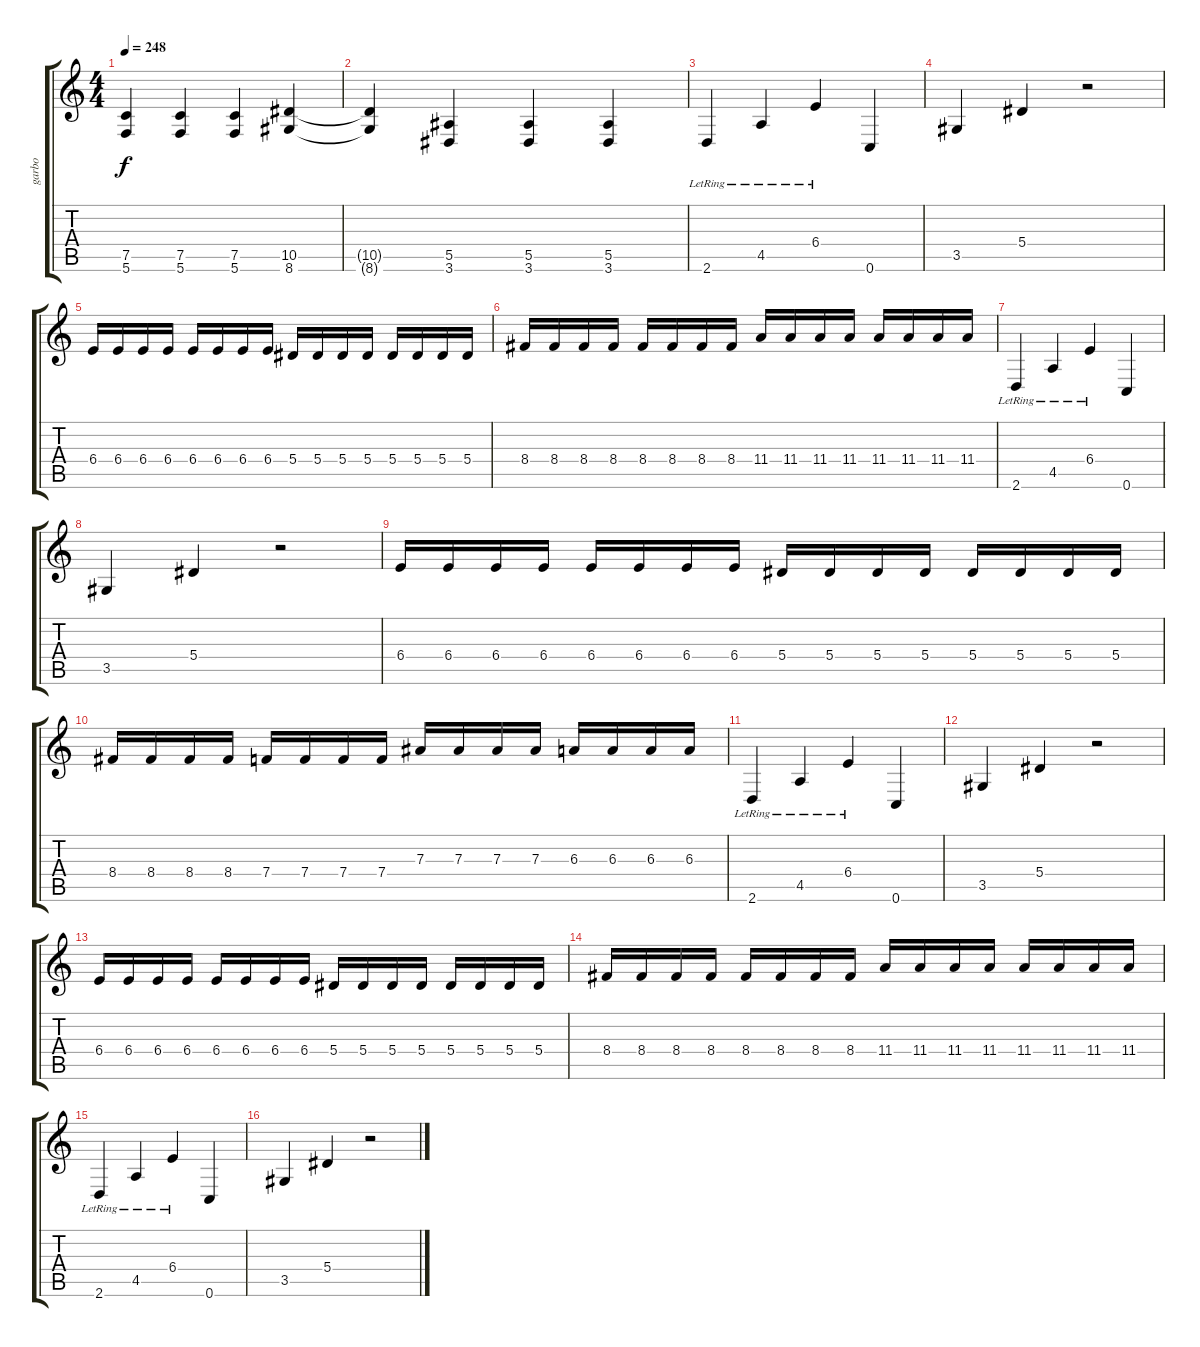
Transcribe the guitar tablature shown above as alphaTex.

\track ("garbo" "garbo") {instrument overdrivenguitar}
\staff {score tabs}
\tuning (C4 G3 Eb3 Bb2 F2 C2) {hide}
\ts (4 4)
\tempo 248
\clef g2
\ks c
(7.5{t} 5.6{t}).4{dy f} (7.5 5.6).4 (7.5 5.6).4 (10.5 8.6).4 |
(10.5{t} 8.6{t}).4 (5.5 3.6).4 (5.5 3.6).4 (5.5 3.6).4 |
2.6{lr}.4 4.5{lr}.4 6.4{lr}.4 0.6.4 |
3.5.4 5.4.4 r.2 |
6.4.16 6.4.16 6.4.16 6.4.16 6.4.16 6.4.16 6.4.16 6.4.16 5.4.16 5.4.16 5.4.16 5.4.16 5.4.16 5.4.16 5.4.16 5.4.16 |
8.4.16 8.4.16 8.4.16 8.4.16 8.4.16 8.4.16 8.4.16 8.4.16 11.4.16 11.4.16 11.4.16 11.4.16 11.4.16 11.4.16 11.4.16 11.4.16 |
2.6{lr}.4 4.5{lr}.4 6.4{lr}.4 0.6.4 |
3.5.4 5.4.4 r.2 |
6.4.16 6.4.16 6.4.16 6.4.16 6.4.16 6.4.16 6.4.16 6.4.16 5.4.16 5.4.16 5.4.16 5.4.16 5.4.16 5.4.16 5.4.16 5.4.16 |
8.4.16 8.4.16 8.4.16 8.4.16 7.4.16 7.4.16 7.4.16 7.4.16 7.3.16 7.3.16 7.3.16 7.3.16 6.3.16 6.3.16 6.3.16 6.3.16 |
2.6{lr}.4 4.5{lr}.4 6.4{lr}.4 0.6.4 |
3.5.4 5.4.4 r.2 |
6.4.16 6.4.16 6.4.16 6.4.16 6.4.16 6.4.16 6.4.16 6.4.16 5.4.16 5.4.16 5.4.16 5.4.16 5.4.16 5.4.16 5.4.16 5.4.16 |
8.4.16 8.4.16 8.4.16 8.4.16 8.4.16 8.4.16 8.4.16 8.4.16 11.4.16 11.4.16 11.4.16 11.4.16 11.4.16 11.4.16 11.4.16 11.4.16 |
2.6{lr}.4 4.5{lr}.4 6.4{lr}.4 0.6.4 |
3.5.4 5.4.4 r.2
